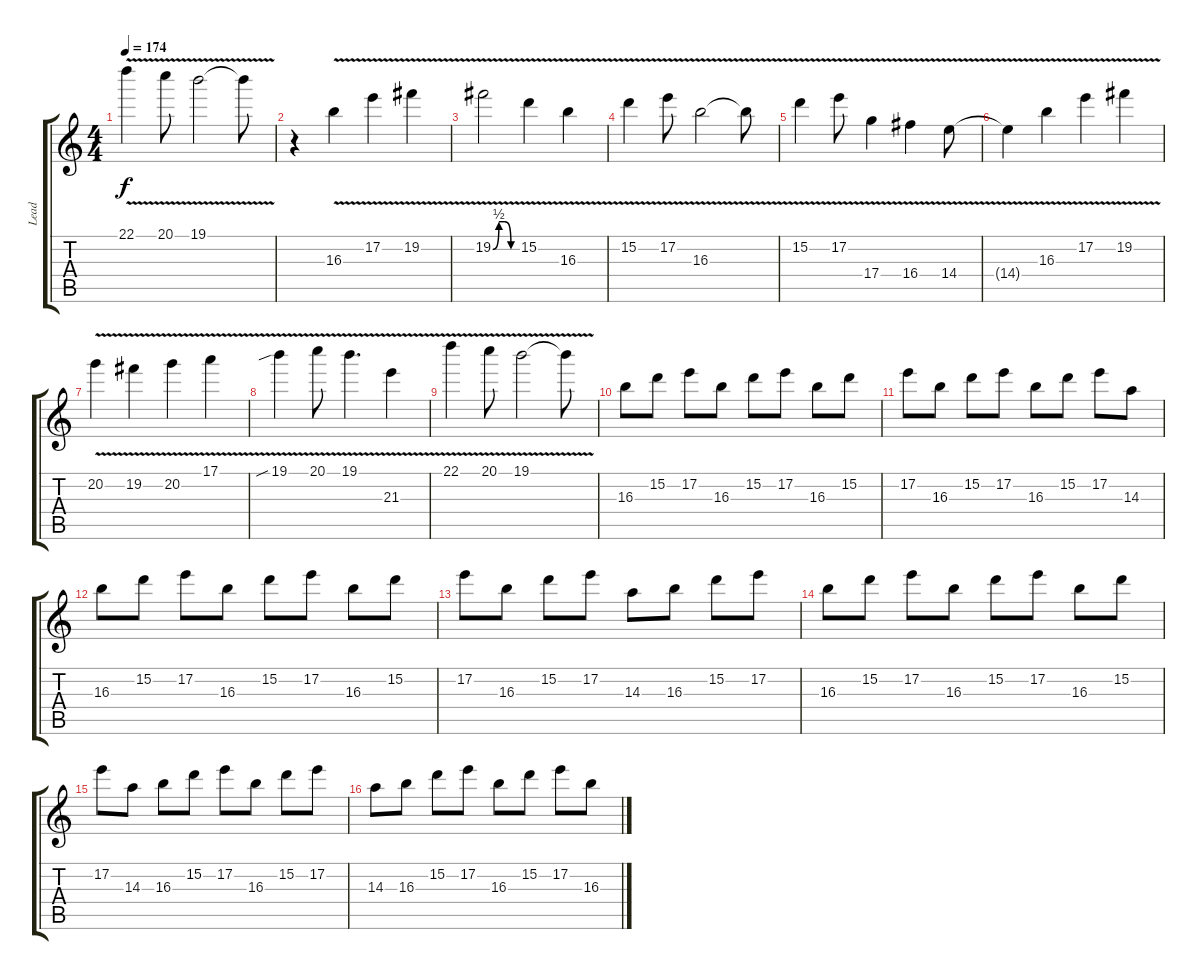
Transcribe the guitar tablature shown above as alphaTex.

\track ("Lead" "Lead") {instrument distortionguitar}
\staff {score tabs}
\tuning (E4 B3 G3 D3 A2 E2) {hide}
\ts (4 4)
\tempo 174
\clef g2
\ks c
22.1{v}.4{dy f} 20.1{v}.8 19.1{v}.2 19.1{t}.8 |
r.4 16.3{v}.4 17.2{v}.4 19.2{v}.4 |
19.2{be (custom 0 0 15 2 30 2 45 0 60 0) v}.2 15.2{v}.4 16.3{v}.4 |
15.2{v}.4 17.2{v}.8 16.3{v}.2 16.3{t}.8 |
15.2{v}.4 17.2{v}.8 17.4{v}.4 16.4{v}.4 14.4{v}.8 |
14.4{t}.4 16.3{v}.4 17.2{v}.4 19.2{v}.4 |
20.2{v}.4 19.2{v}.4 20.2{v}.4 17.1{v}.4 |
19.1{v sib}.4 20.1{v}.8 19.1{v}.4{d} 21.3{v}.4 |
22.1{v}.4 20.1{v}.8 19.1{v}.2 19.1{t}.8 |
16.3.8 15.2.8 17.2.8 16.3.8 15.2.8 17.2.8 16.3.8 15.2.8 |
17.2.8 16.3.8 15.2.8 17.2.8 16.3.8 15.2.8 17.2.8 14.3.8 |
16.3.8 15.2.8 17.2.8 16.3.8 15.2.8 17.2.8 16.3.8 15.2.8 |
17.2.8 16.3.8 15.2.8 17.2.8 14.3.8 16.3.8 15.2.8 17.2.8 |
16.3.8 15.2.8 17.2.8 16.3.8 15.2.8 17.2.8 16.3.8 15.2.8 |
17.2.8 14.3.8 16.3.8 15.2.8 17.2.8 16.3.8 15.2.8 17.2.8 |
14.3.8 16.3.8 15.2.8 17.2.8 16.3.8 15.2.8 17.2.8 16.3.8
